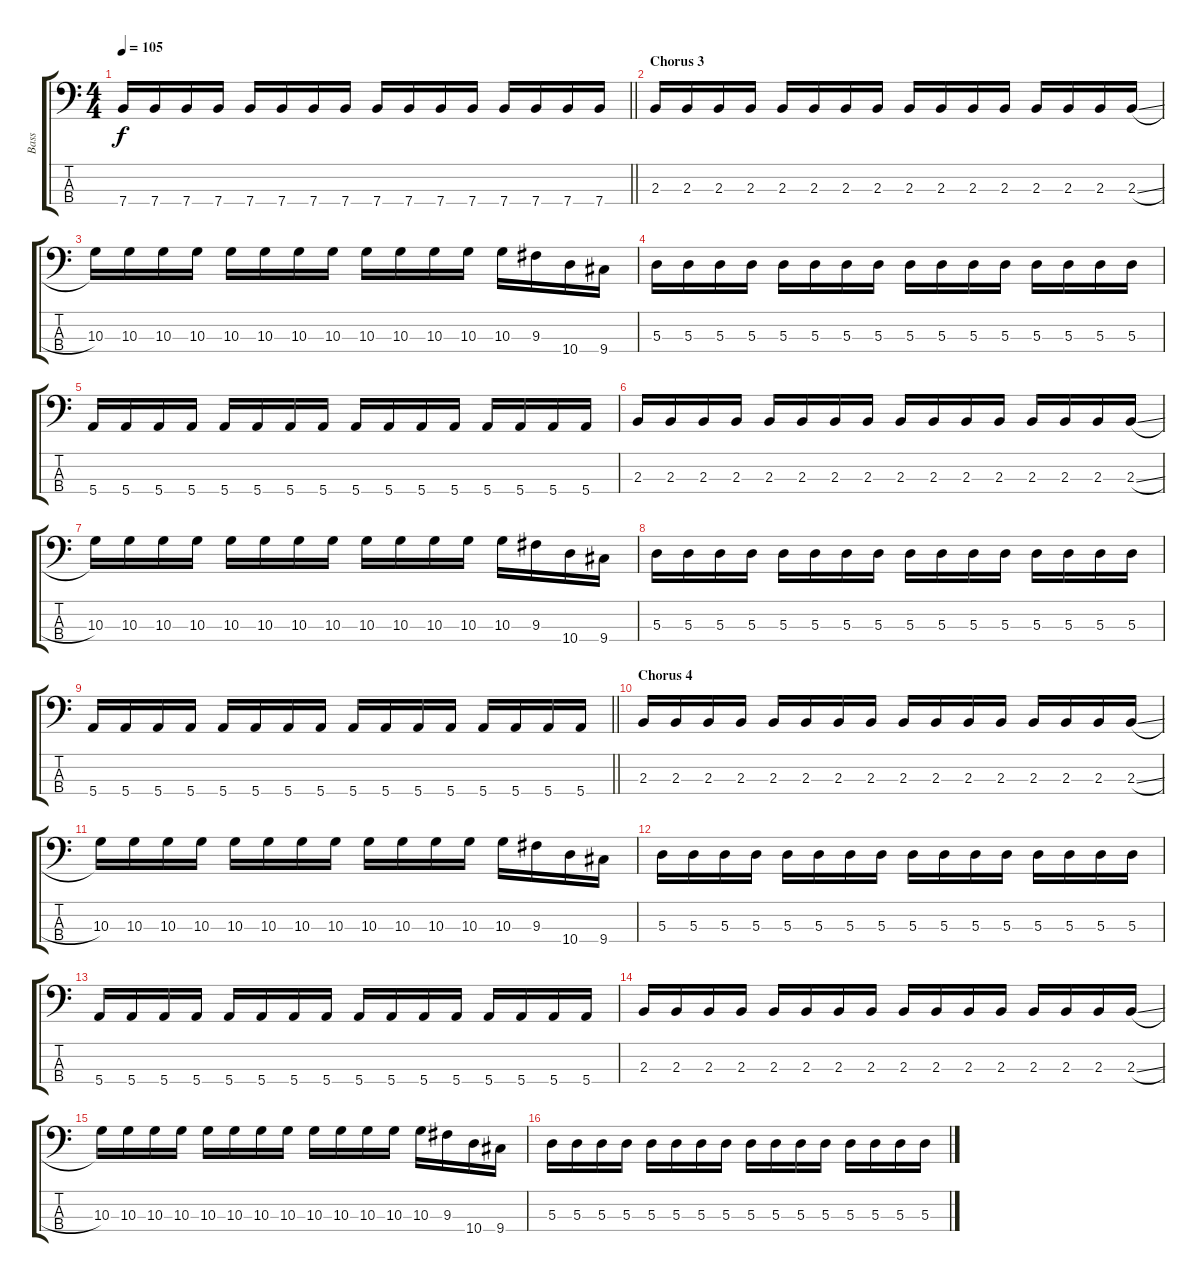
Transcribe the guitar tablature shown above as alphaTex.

\track ("Bass" "Bass") {instrument electricbassfinger}
\staff {score tabs}
\tuning (G2 D2 A1 E1) {hide}
\ts (4 4)
\tempo 105
\clef f4
\barLineRight lightlight
\ks c
7.4.16{dy f} 7.4.16 7.4.16 7.4.16 7.4.16 7.4.16 7.4.16 7.4.16 7.4.16 7.4.16 7.4.16 7.4.16 7.4.16 7.4.16 7.4.16 7.4.16 |
\section ("" "Chorus 3")
2.3.16 2.3.16 2.3.16 2.3.16 2.3.16 2.3.16 2.3.16 2.3.16 2.3.16 2.3.16 2.3.16 2.3.16 2.3.16 2.3.16 2.3.16 2.3{sl}.16 |
10.3.16 10.3.16 10.3.16 10.3.16 10.3.16 10.3.16 10.3.16 10.3.16 10.3.16 10.3.16 10.3.16 10.3.16 10.3.16 9.3.16 10.4.16 9.4.16 |
5.3.16 5.3.16 5.3.16 5.3.16 5.3.16 5.3.16 5.3.16 5.3.16 5.3.16 5.3.16 5.3.16 5.3.16 5.3.16 5.3.16 5.3.16 5.3.16 |
5.4.16 5.4.16 5.4.16 5.4.16 5.4.16 5.4.16 5.4.16 5.4.16 5.4.16 5.4.16 5.4.16 5.4.16 5.4.16 5.4.16 5.4.16 5.4.16 |
2.3.16 2.3.16 2.3.16 2.3.16 2.3.16 2.3.16 2.3.16 2.3.16 2.3.16 2.3.16 2.3.16 2.3.16 2.3.16 2.3.16 2.3.16 2.3{sl}.16 |
10.3.16 10.3.16 10.3.16 10.3.16 10.3.16 10.3.16 10.3.16 10.3.16 10.3.16 10.3.16 10.3.16 10.3.16 10.3.16 9.3.16 10.4.16 9.4.16 |
5.3.16 5.3.16 5.3.16 5.3.16 5.3.16 5.3.16 5.3.16 5.3.16 5.3.16 5.3.16 5.3.16 5.3.16 5.3.16 5.3.16 5.3.16 5.3.16 |
\barLineRight lightlight
5.4.16 5.4.16 5.4.16 5.4.16 5.4.16 5.4.16 5.4.16 5.4.16 5.4.16 5.4.16 5.4.16 5.4.16 5.4.16 5.4.16 5.4.16 5.4.16 |
\section ("" "Chorus 4")
2.3.16 2.3.16 2.3.16 2.3.16 2.3.16 2.3.16 2.3.16 2.3.16 2.3.16 2.3.16 2.3.16 2.3.16 2.3.16 2.3.16 2.3.16 2.3{sl}.16 |
10.3.16 10.3.16 10.3.16 10.3.16 10.3.16 10.3.16 10.3.16 10.3.16 10.3.16 10.3.16 10.3.16 10.3.16 10.3.16 9.3.16 10.4.16 9.4.16 |
5.3.16 5.3.16 5.3.16 5.3.16 5.3.16 5.3.16 5.3.16 5.3.16 5.3.16 5.3.16 5.3.16 5.3.16 5.3.16 5.3.16 5.3.16 5.3.16 |
5.4.16 5.4.16 5.4.16 5.4.16 5.4.16 5.4.16 5.4.16 5.4.16 5.4.16 5.4.16 5.4.16 5.4.16 5.4.16 5.4.16 5.4.16 5.4.16 |
2.3.16 2.3.16 2.3.16 2.3.16 2.3.16 2.3.16 2.3.16 2.3.16 2.3.16 2.3.16 2.3.16 2.3.16 2.3.16 2.3.16 2.3.16 2.3{sl}.16 |
10.3.16 10.3.16 10.3.16 10.3.16 10.3.16 10.3.16 10.3.16 10.3.16 10.3.16 10.3.16 10.3.16 10.3.16 10.3.16 9.3.16 10.4.16 9.4.16 |
5.3.16 5.3.16 5.3.16 5.3.16 5.3.16 5.3.16 5.3.16 5.3.16 5.3.16 5.3.16 5.3.16 5.3.16 5.3.16 5.3.16 5.3.16 5.3.16
